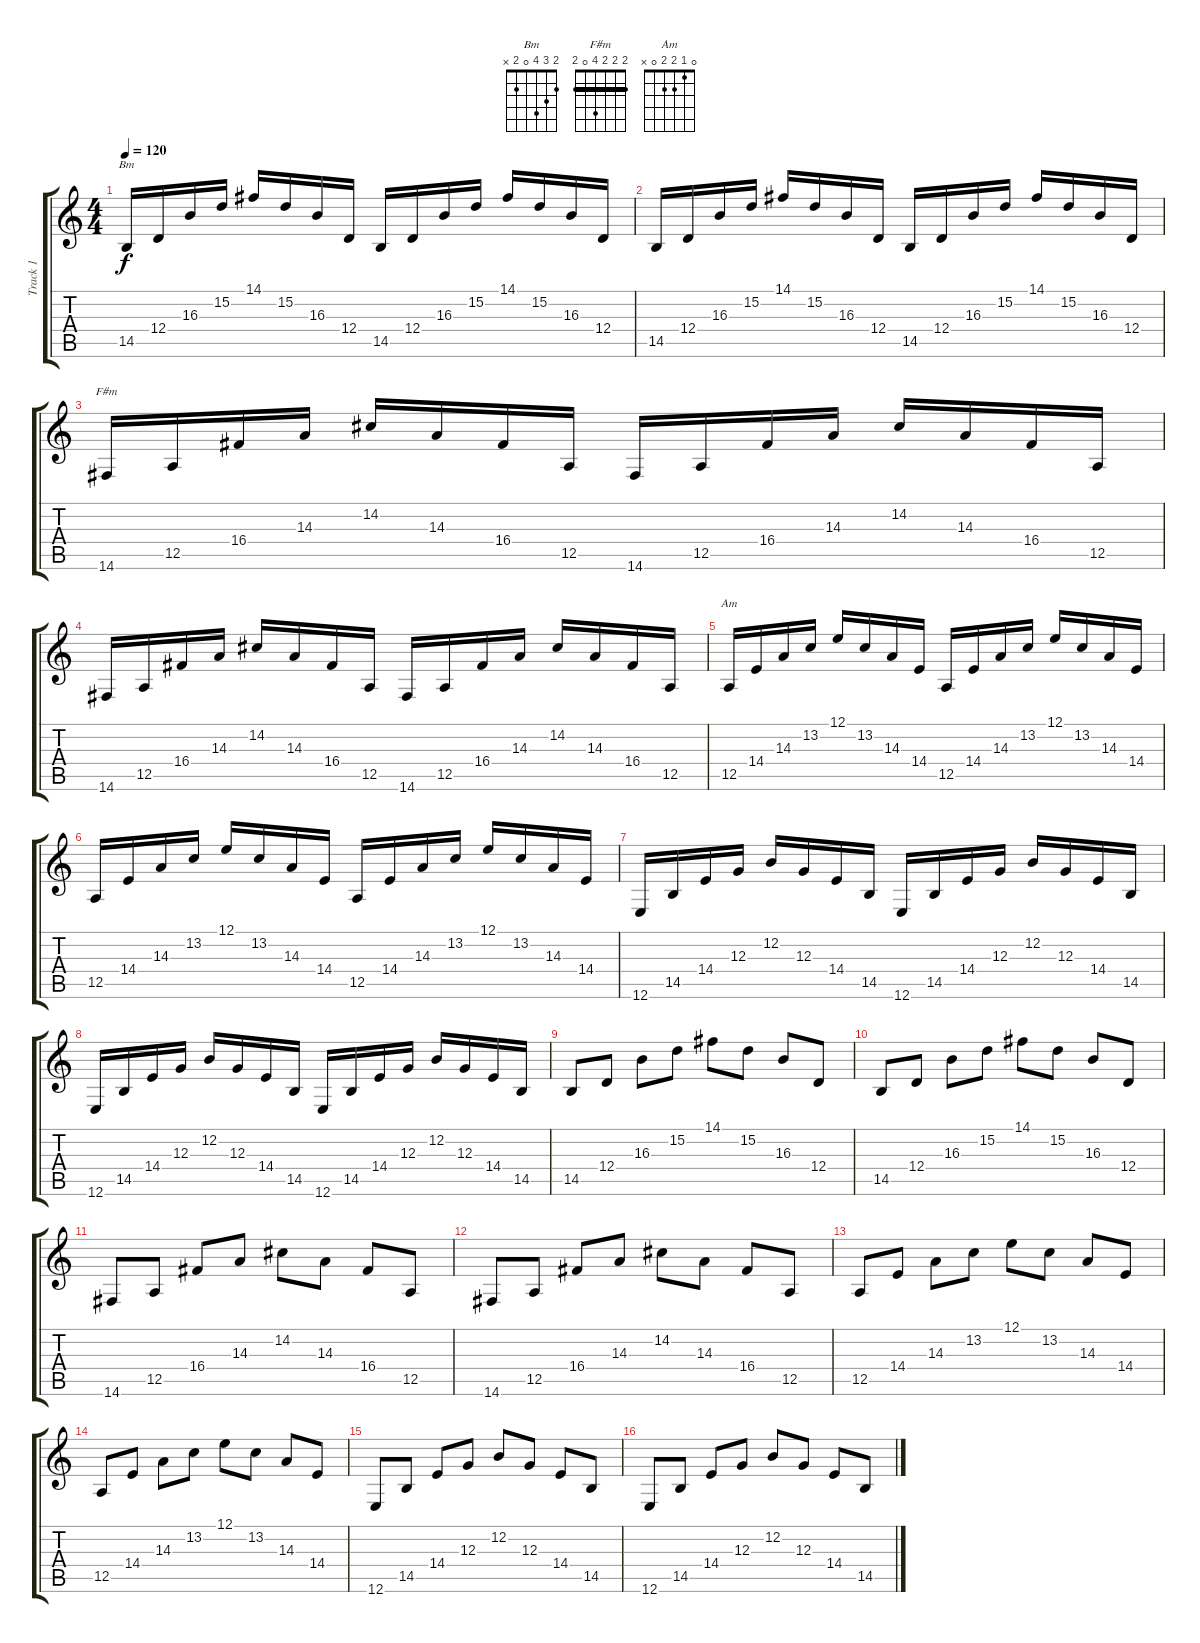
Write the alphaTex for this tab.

\track ("Track 1" "Track 1") {instrument musicbox}
\staff {score tabs}
\tuning (E4 B3 G3 D3 A2 E2) {hide}
\chord ("Bm" 2 3 4 0 2 x)
\chord ("F#m" 2 2 2 4 0 2) {barre 2}
\chord ("Am" 0 1 2 2 0 x)
\ts (4 4)
\tempo 120
\clef g2
\ks c
14.5.16{ch "Bm" dy f} 12.4.16 16.3.16 15.2.16 14.1.16 15.2.16 16.3.16 12.4.16 14.5.16 12.4.16 16.3.16 15.2.16 14.1.16 15.2.16 16.3.16 12.4.16 |
14.5.16 12.4.16 16.3.16 15.2.16 14.1.16 15.2.16 16.3.16 12.4.16 14.5.16 12.4.16 16.3.16 15.2.16 14.1.16 15.2.16 16.3.16 12.4.16 |
14.6.16{ch "F#m"} 12.5.16 16.4.16 14.3.16 14.2.16 14.3.16 16.4.16 12.5.16 14.6.16 12.5.16 16.4.16 14.3.16 14.2.16 14.3.16 16.4.16 12.5.16 |
14.6.16 12.5.16 16.4.16 14.3.16 14.2.16 14.3.16 16.4.16 12.5.16 14.6.16 12.5.16 16.4.16 14.3.16 14.2.16 14.3.16 16.4.16 12.5.16 |
12.5.16{ch "Am"} 14.4.16 14.3.16 13.2.16 12.1.16 13.2.16 14.3.16 14.4.16 12.5.16 14.4.16 14.3.16 13.2.16 12.1.16 13.2.16 14.3.16 14.4.16 |
12.5.16 14.4.16 14.3.16 13.2.16 12.1.16 13.2.16 14.3.16 14.4.16 12.5.16 14.4.16 14.3.16 13.2.16 12.1.16 13.2.16 14.3.16 14.4.16 |
12.6.16 14.5.16 14.4.16 12.3.16 12.2.16 12.3.16 14.4.16 14.5.16 12.6.16 14.5.16 14.4.16 12.3.16 12.2.16 12.3.16 14.4.16 14.5.16 |
12.6.16 14.5.16 14.4.16 12.3.16 12.2.16 12.3.16 14.4.16 14.5.16 12.6.16 14.5.16 14.4.16 12.3.16 12.2.16 12.3.16 14.4.16 14.5.16 |
14.5.8 12.4.8 16.3.8 15.2.8 14.1.8 15.2.8 16.3.8 12.4.8 |
14.5.8 12.4.8 16.3.8 15.2.8 14.1.8 15.2.8 16.3.8 12.4.8 |
14.6.8 12.5.8 16.4.8 14.3.8 14.2.8 14.3.8 16.4.8 12.5.8 |
14.6.8 12.5.8 16.4.8 14.3.8 14.2.8 14.3.8 16.4.8 12.5.8 |
12.5.8 14.4.8 14.3.8 13.2.8 12.1.8 13.2.8 14.3.8 14.4.8 |
12.5.8 14.4.8 14.3.8 13.2.8 12.1.8 13.2.8 14.3.8 14.4.8 |
12.6.8 14.5.8 14.4.8 12.3.8 12.2.8 12.3.8 14.4.8 14.5.8 |
12.6.8 14.5.8 14.4.8 12.3.8 12.2.8 12.3.8 14.4.8 14.5.8
